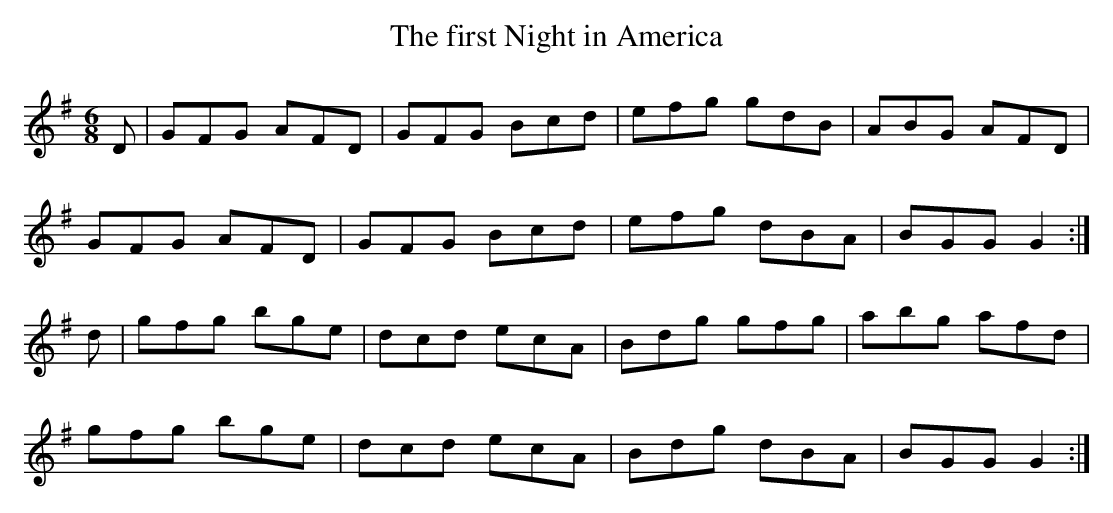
X:1
T: The first Night in America
M: 6/8
L: 1/8
K: G
D|GFG AFD|GFG Bcd|efg gdB|ABG AFD|
GFG AFD|GFG Bcd|efg dBA|BGG G2:|
d|gfg bge|dcd ecA|Bdg gfg|abg afd|
gfg bge|dcd ecA|Bdg dBA|BGG G2:|
